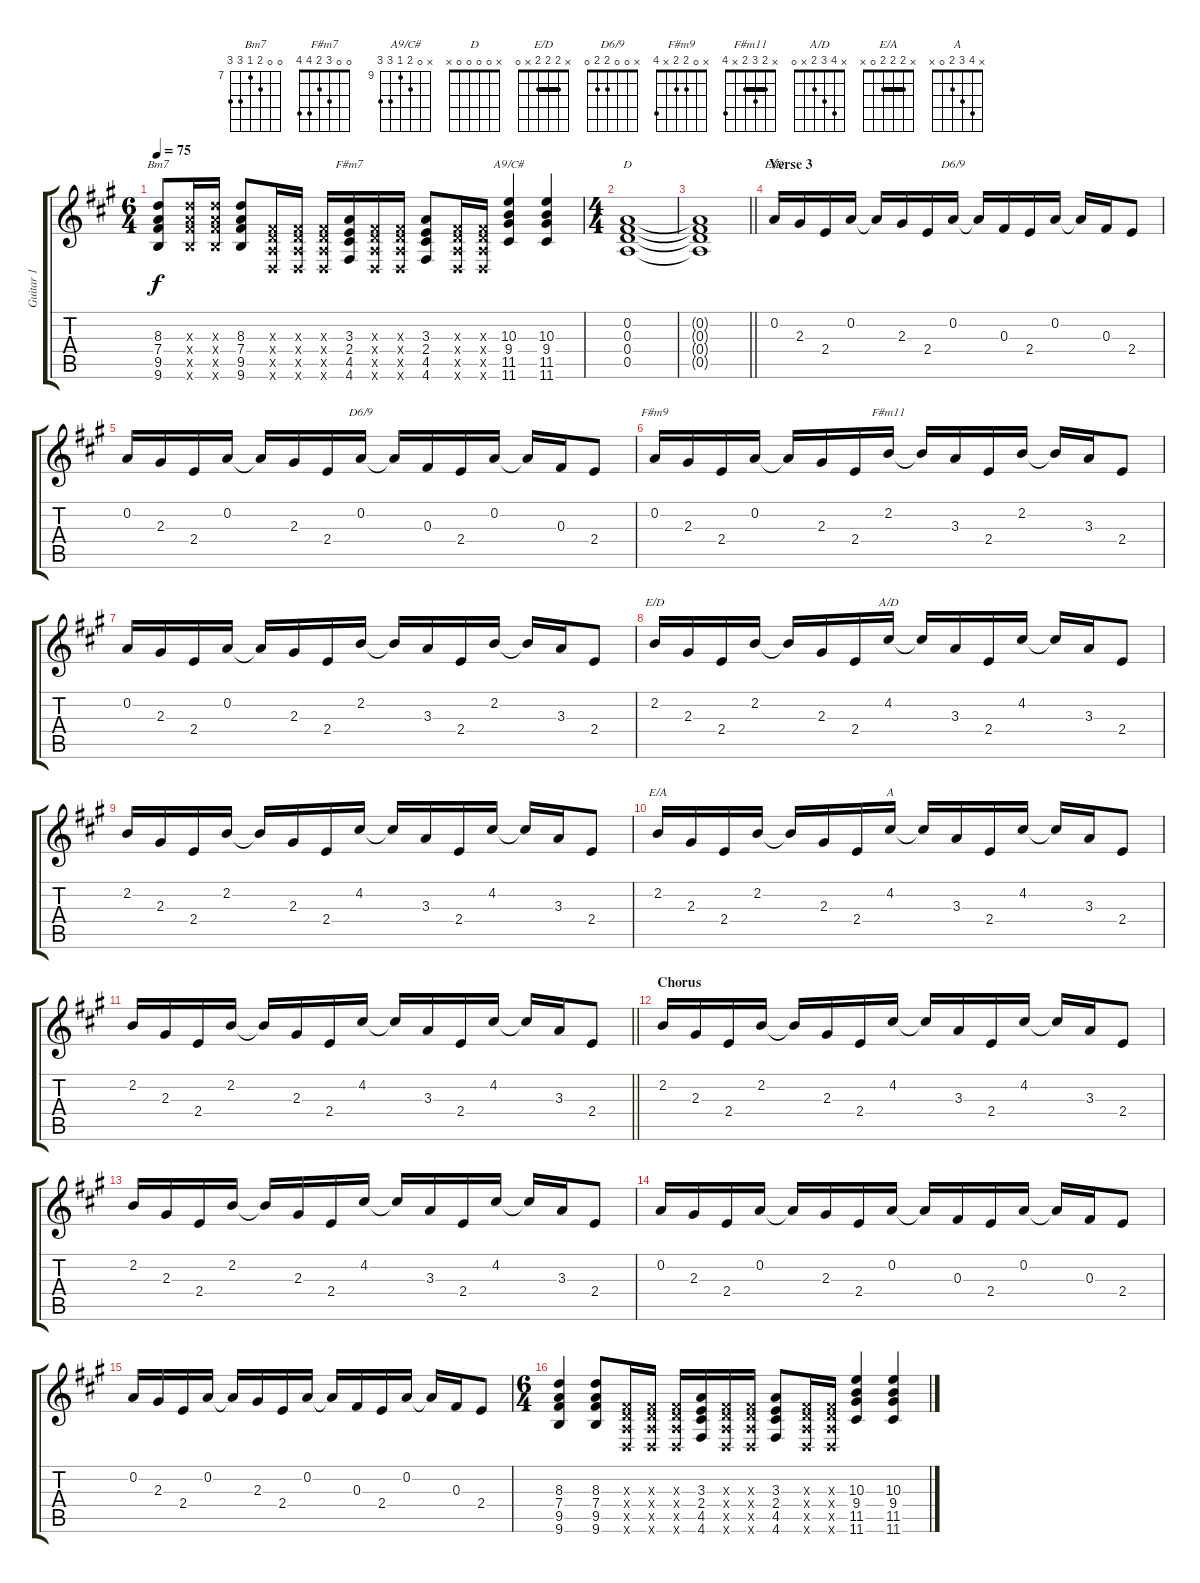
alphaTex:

\track ("Guitar 1" "Guitar 1") {instrument acousticguitarsteel}
\staff {score tabs}
\tuning (D4 A3 Gb3 D3 A2 D2) {hide}
\chord ("Bm7" 0 0 8 7 9 9) {firstfret 7}
\chord ("F#m7" 0 0 3 2 4 4)
\chord ("A9/C#" x 0 10 9 11 11) {firstfret 9}
\chord ("D" x 0 0 0 0 x)
\chord ("E/D" x 0 2 2 2 0)
\chord ("D6/9" x 0 x x x x)
\chord ("D6/9" x 0 0 2 2 0)
\chord ("F#m9" x 0 2 2 x 4)
\chord ("F#m11" x 2 3 2 x 4) {barre 2}
\chord ("E/D" x 2 2 2 x 0) {barre 2}
\chord ("A/D" x 4 3 2 x 0)
\chord ("E/A" x 2 2 2 0 x) {barre 2}
\chord ("A" x 4 3 2 0 x)
\ts (6 4)
\tempo 75
\clef g2
\ks f#minor
(8.3 7.4 9.5 9.6).8{ch "Bm7" dy f} (8.3{x} 7.4{x} 9.5{x} 9.6{x}).16 (8.3{x} 7.4{x} 9.5{x} 9.6{x}).16 (8.3 7.4 9.5 9.6).8 (0.3{x} 0.4{x} 0.5{x} 0.6{x}).16 (0.3{x} 0.4{x} 0.5{x} 0.6{x}).16 (0.3{x} 0.4{x} 0.5{x} 0.6{x}).16 (3.3 2.4 4.5 4.6).16{ch "F#m7"} (0.3{x} 0.4{x} 0.5{x} 0.6{x}).16 (0.3{x} 0.4{x} 0.5{x} 0.6{x}).16 (3.3 2.4 4.5 4.6).8 (0.3{x} 0.4{x} 0.5{x} 0.6{x}).16 (0.3{x} 0.4{x} 0.5{x} 0.6{x}).16 (10.3 9.4 11.5 11.6).4{ch "A9/C#"} (10.3 9.4 11.5 11.6).4 |
\ts (4 4)
(0.2 0.3 0.4 0.5).1{ch "D"} |
\barLineRight lightlight
(0.2{t} 0.3{t} 0.4{t} 0.5{t}).1 |
\section ("" "Verse 3")
0.2.16{ch "E/D"} 2.3.16 2.4.16 0.2.16 0.2{t}.16 2.3.16 2.4.16 0.2.16{ch "D6/9"} 0.2{t}.16 0.3.16 2.4.16 0.2.16 0.2{t}.16 0.3.16 2.4.8 |
0.2.16 2.3.16 2.4.16 0.2.16 0.2{t}.16 2.3.16 2.4.16 0.2.16{ch "D6/9"} 0.2{t}.16 0.3.16 2.4.16 0.2.16 0.2{t}.16 0.3.16 2.4.8 |
0.2.16{ch "F#m9"} 2.3.16 2.4.16 0.2.16 0.2{t}.16 2.3.16 2.4.16 2.2.16{ch "F#m11"} 2.2{t}.16 3.3.16 2.4.16 2.2.16 2.2{t}.16 3.3.16 2.4.8 |
0.2.16 2.3.16 2.4.16 0.2.16 0.2{t}.16 2.3.16 2.4.16 2.2.16 2.2{t}.16 3.3.16 2.4.16 2.2.16 2.2{t}.16 3.3.16 2.4.8 |
2.2.16{ch "E/D"} 2.3.16 2.4.16 2.2.16 2.2{t}.16 2.3.16 2.4.16 4.2.16{ch "A/D"} 4.2{t}.16 3.3.16 2.4.16 4.2.16 4.2{t}.16 3.3.16 2.4.8 |
2.2.16 2.3.16 2.4.16 2.2.16 2.2{t}.16 2.3.16 2.4.16 4.2.16 4.2{t}.16 3.3.16 2.4.16 4.2.16 4.2{t}.16 3.3.16 2.4.8 |
2.2.16{ch "E/A"} 2.3.16 2.4.16 2.2.16 2.2{t}.16 2.3.16 2.4.16 4.2.16{ch "A"} 4.2{t}.16 3.3.16 2.4.16 4.2.16 4.2{t}.16 3.3.16 2.4.8 |
\barLineRight lightlight
2.2.16 2.3.16 2.4.16 2.2.16 2.2{t}.16 2.3.16 2.4.16 4.2.16 4.2{t}.16 3.3.16 2.4.16 4.2.16 4.2{t}.16 3.3.16 2.4.8 |
\section ("" "Chorus")
2.2.16 2.3.16 2.4.16 2.2.16 2.2{t}.16 2.3.16 2.4.16 4.2.16 4.2{t}.16 3.3.16 2.4.16 4.2.16 4.2{t}.16 3.3.16 2.4.8 |
2.2.16 2.3.16 2.4.16 2.2.16 2.2{t}.16 2.3.16 2.4.16 4.2.16 4.2{t}.16 3.3.16 2.4.16 4.2.16 4.2{t}.16 3.3.16 2.4.8 |
0.2.16 2.3.16 2.4.16 0.2.16 0.2{t}.16 2.3.16 2.4.16 0.2.16 0.2{t}.16 0.3.16 2.4.16 0.2.16 0.2{t}.16 0.3.16 2.4.8 |
0.2.16 2.3.16 2.4.16 0.2.16 0.2{t}.16 2.3.16 2.4.16 0.2.16 0.2{t}.16 0.3.16 2.4.16 0.2.16 0.2{t}.16 0.3.16 2.4.8 |
\ts (6 4)
(8.3 7.4 9.5 9.6).4 (8.3 7.4 9.5 9.6).8 (0.3{x} 0.4{x} 0.5{x} 0.6{x}).16 (0.3{x} 0.4{x} 0.5{x} 0.6{x}).16 (0.3{x} 0.4{x} 0.5{x} 0.6{x}).16 (3.3 2.4 4.5 4.6).16 (0.3{x} 0.4{x} 0.5{x} 0.6{x}).16 (0.3{x} 0.4{x} 0.5{x} 0.6{x}).16 (3.3 2.4 4.5 4.6).8 (0.3{x} 0.4{x} 0.5{x} 0.6{x}).16 (0.3{x} 0.4{x} 0.5{x} 0.6{x}).16 (10.3 9.4 11.5 11.6).4 (10.3 9.4 11.5 11.6).4
